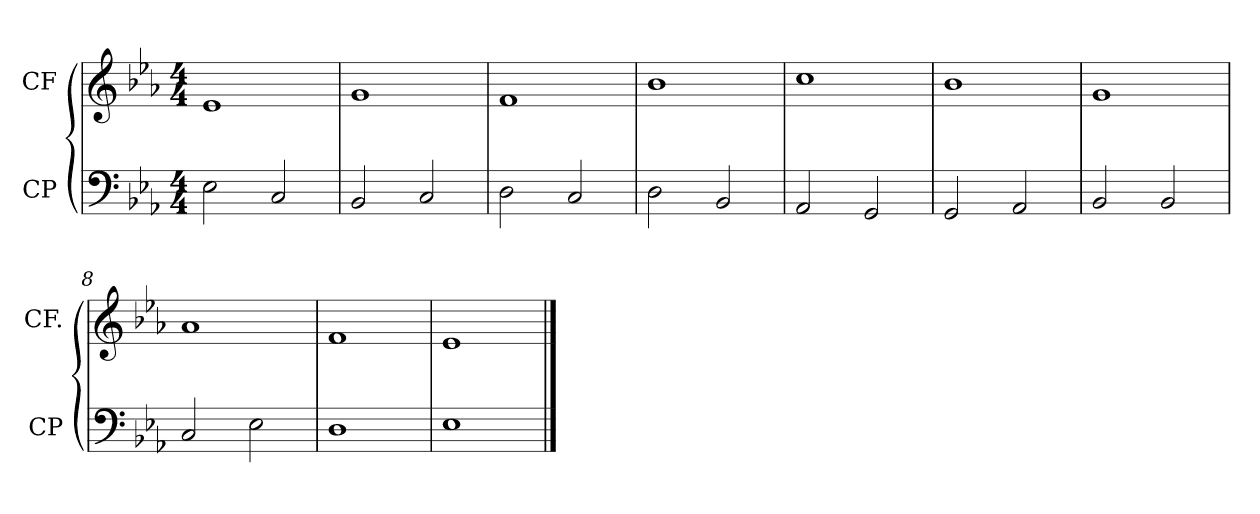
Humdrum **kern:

**kern	**kern
*part2	*part1
*staff2	*staff1
*I"CP	*I"CF
*I'CP	*I'CF.
*clefF4	*clefG2
*k[b-e-a-]	*k[b-e-a-]
*E-:	*E-:
*M4/4	*M4/4
=1	=1
2E-\	1e-
2C/	.
=2	=2
2BB-/	1g
2C/	.
=3	=3
2D\	1f
2C/	.
=4	=4
2D\	1b-
2BB-/	.
=5	=5
2AA-/	1cc
2GG/	.
=6	=6
2GG/	1b-
2AA-/	.
=7	=7
2BB-/	1g
2BB-/	.
=8	=8
2C/	1a-
2E-\	.
=9	=9
1D	1f
=10	=10
1E-	1e-
==	==
*-	*-
